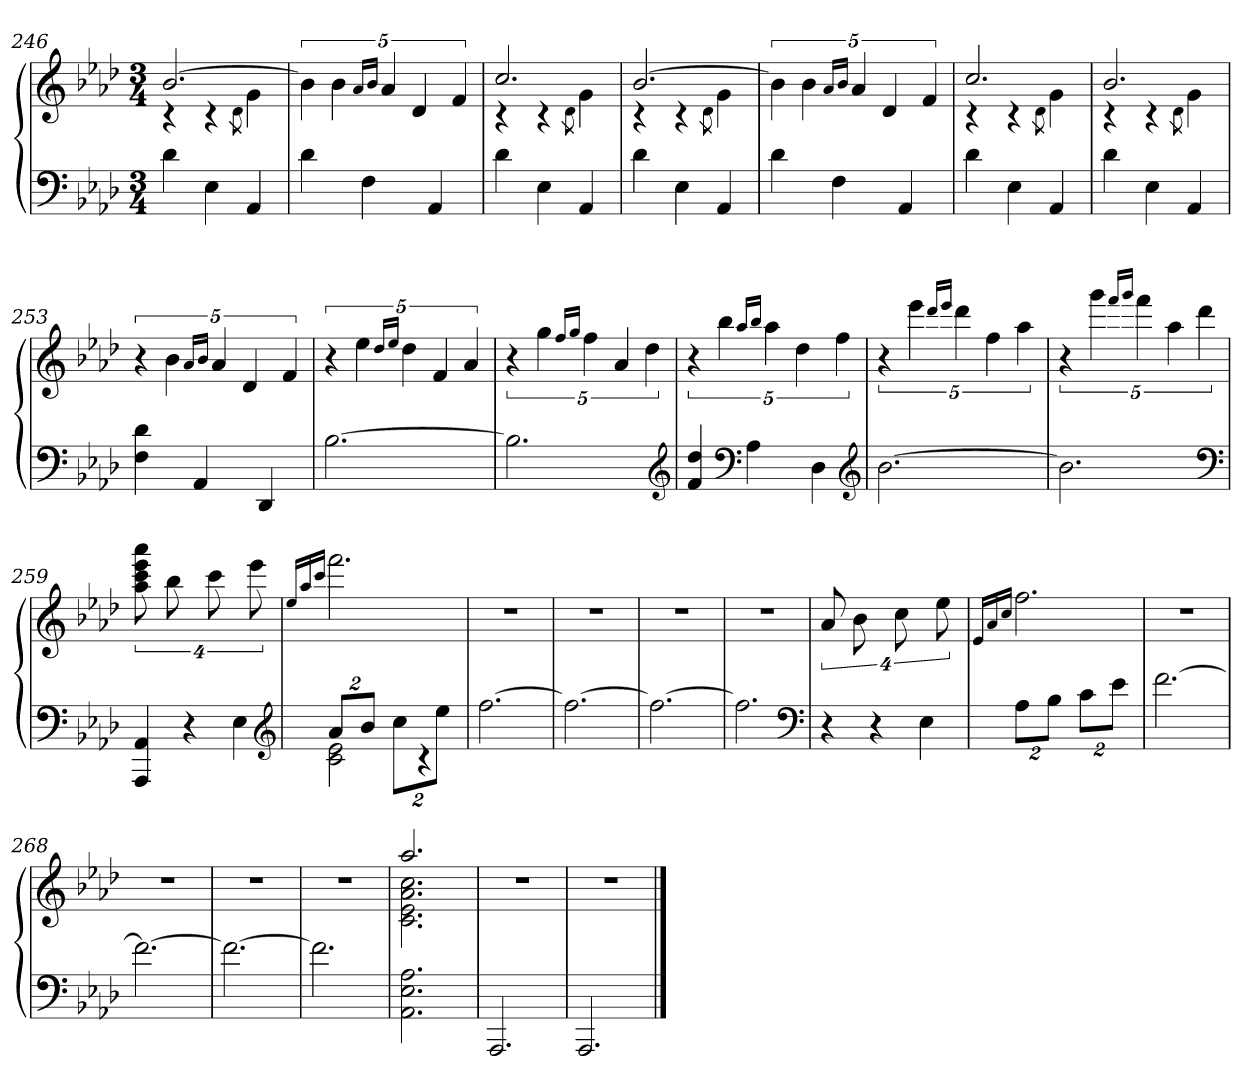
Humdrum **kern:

**kern	**kern
*part1	*part1
*staff2	*staff1
*clefF4	*clefG2
*k[b-e-a-d-]	*k[b-e-a-d-]
*M3/4	*M3/4
=246	=246
*	*^
4d-	[2.b-	4rc
4E-	.	4rc
.	.	8qd-\
4AA-	.	4g
*	*v	*v
=247	=247
4d-	20%3b-]
.	20%3b-
4F	.
.	16qqa-/LL
.	16qqb-/JJ
.	20%3a-
.	20%3d-
4AA-	.
.	20%3f
=248	=248
*	*^
4d-	2.cc	4rc
4E-	.	4rc
.	.	8qd-\
4AA-	.	4g
=249	=249	=249
4d-	[2.b-	4rc
4E-	.	4rc
.	.	8qd-\
4AA-	.	4g
*	*v	*v
=250	=250
4d-	20%3b-]
.	20%3b-
4F	.
.	16qqa-/LL
.	16qqb-/JJ
.	20%3a-
.	20%3d-
4AA-	.
.	20%3f
=251	=251
*	*^
4d-	2.cc	4rc
4E-	.	4rc
.	.	8qd-\
4AA-	.	4g
=252	=252	=252
4d-	2.b-	4rc
4E-	.	4rc
.	.	8qd-\
4AA-	.	4g
*	*v	*v
=253	=253
4F 4d-	20%3r
.	20%3b-
4AA-	.
.	16qqa-/LL
.	16qqb-/JJ
.	20%3a-
.	20%3d-
4DD-	.
.	20%3f
=254	=254
[2.B-	20%3r
.	20%3ee-
.	16qqdd-/LL
.	16qqee-/JJ
.	20%3dd-
.	20%3f
.	20%3a-
=255	=255
2.B-]	20%3r
.	20%3gg
.	16qqff/LL
.	16qqgg/JJ
.	20%3ff
.	20%3a-
.	20%3dd-
*clefG2	*
=256	=256
4f 4dd-	20%3r
.	20%3bb-
*clefF4	*
4A-	.
.	16qqaa-/LL
.	16qqbb-/JJ
.	20%3aa-
.	20%3dd-
4D-	.
.	20%3ff
*clefG2	*
=257	=257
[2.b-	20%3r
.	20%3eee-
.	16qqddd-/LL
.	16qqeee-/JJ
.	20%3ddd-
.	20%3ff
.	20%3aa-
=258	=258
2.b-]	20%3r
.	20%3ggg
.	16qqfff/LL
.	16qqggg/JJ
.	20%3fff
.	20%3aa-
.	20%3ddd-
*clefF4	*
=259	=259
4AAA- 4AA-	16%3aa- 16%3ccc 16%3eee- 16%3aaa-
.	16%3bb-
4r	.
.	16%3ccc
4E-	.
.	16%3eee-
*clefG2	*
=260	=260
.	16qqee-/LL
.	16qqaa-/
.	16qqccc/JJ
*^	*
16%3a-/L	2c 2e-	2.fff
16%3b-/J	.	.
16%3cc\L	.	.
.	4rc	.
16%3ee-\J	.	.
*v	*v	*
=261	=261
[2.ff	2.r
=262	=262
2.ff_	2.r
=263	=263
2.ff_	2.r
=264	=264
2.ff]	2.r
*clefF4	*
=265	=265
4r	16%3a-
.	16%3b-
4r	.
.	16%3cc
4E-	.
.	16%3ee-
=266	=266
.	16qqe-/LL
.	16qqa-/
.	16qqcc/JJ
16%3A-\L	2.ff
16%3B-\J	.
16%3c\L	.
16%3e-\J	.
=267	=267
[2.f	2.r
=268	=268
2.f_	2.r
=269	=269
2.f_	2.r
=270	=270
2.f]	2.r
=271	=271
*	*^
2.AA- 2.E- 2.A-	2.aa-	2.c 2.e- 2.a- 2.cc
*	*v	*v
=272	=272
2.AAA-	2.r
=273	=273
2.AAA-	2.r
==	==
*-	*-
